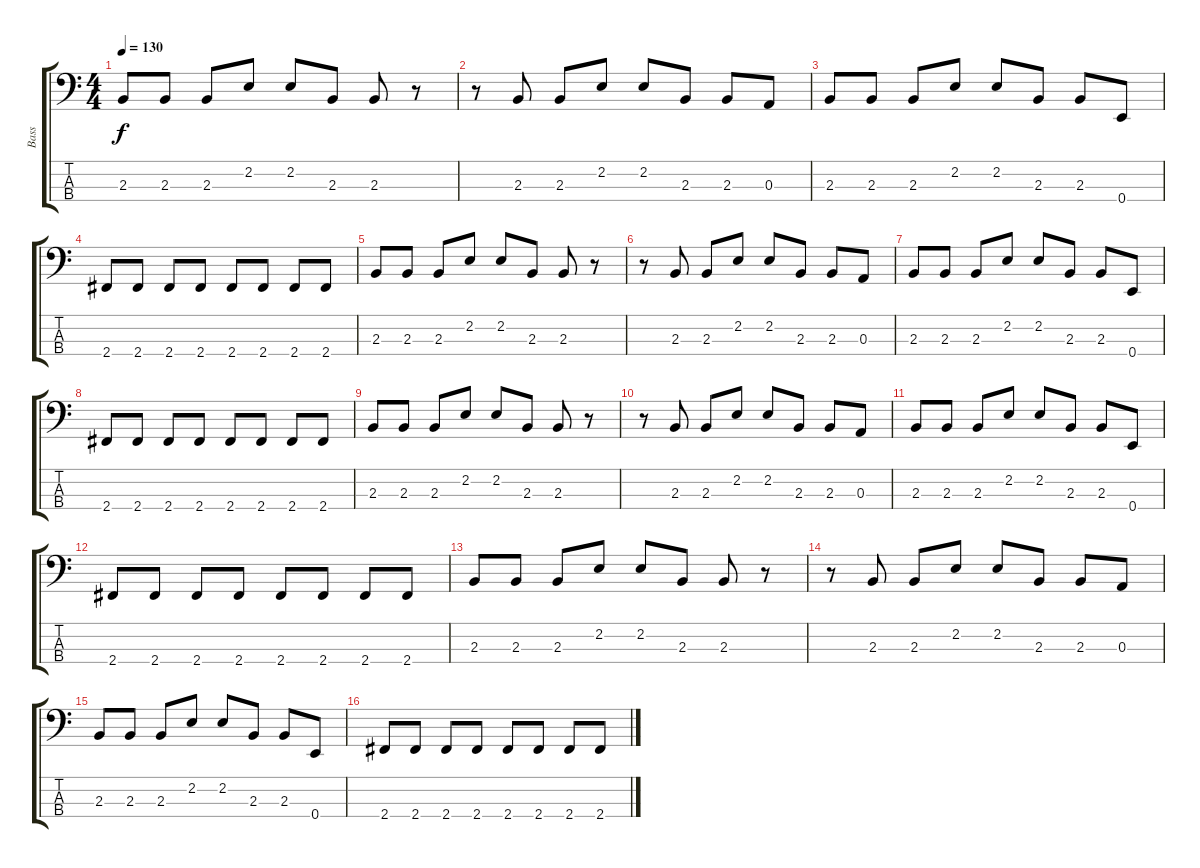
\track ("Bass" "Bass") {instrument electricbasspick}
\staff {score tabs}
\tuning (G2 D2 A1 E1) {hide}
\ts (4 4)
\tempo 130
\clef f4
\ks c
2.3.8{dy f} 2.3.8 2.3.8 2.2.8 2.2.8 2.3.8 2.3.8 r.8 |
r.8 2.3.8 2.3.8 2.2.8 2.2.8 2.3.8 2.3.8 0.3.8 |
2.3.8 2.3.8 2.3.8 2.2.8 2.2.8 2.3.8 2.3.8 0.4.8 |
2.4.8 2.4.8 2.4.8 2.4.8 2.4.8 2.4.8 2.4.8 2.4.8 |
2.3.8 2.3.8 2.3.8 2.2.8 2.2.8 2.3.8 2.3.8 r.8 |
r.8 2.3.8 2.3.8 2.2.8 2.2.8 2.3.8 2.3.8 0.3.8 |
2.3.8 2.3.8 2.3.8 2.2.8 2.2.8 2.3.8 2.3.8 0.4.8 |
2.4.8 2.4.8 2.4.8 2.4.8 2.4.8 2.4.8 2.4.8 2.4.8 |
2.3.8 2.3.8 2.3.8 2.2.8 2.2.8 2.3.8 2.3.8 r.8 |
r.8 2.3.8 2.3.8 2.2.8 2.2.8 2.3.8 2.3.8 0.3.8 |
2.3.8 2.3.8 2.3.8 2.2.8 2.2.8 2.3.8 2.3.8 0.4.8 |
2.4.8 2.4.8 2.4.8 2.4.8 2.4.8 2.4.8 2.4.8 2.4.8 |
2.3.8 2.3.8 2.3.8 2.2.8 2.2.8 2.3.8 2.3.8 r.8 |
r.8 2.3.8 2.3.8 2.2.8 2.2.8 2.3.8 2.3.8 0.3.8 |
2.3.8 2.3.8 2.3.8 2.2.8 2.2.8 2.3.8 2.3.8 0.4.8 |
2.4.8 2.4.8 2.4.8 2.4.8 2.4.8 2.4.8 2.4.8 2.4.8
